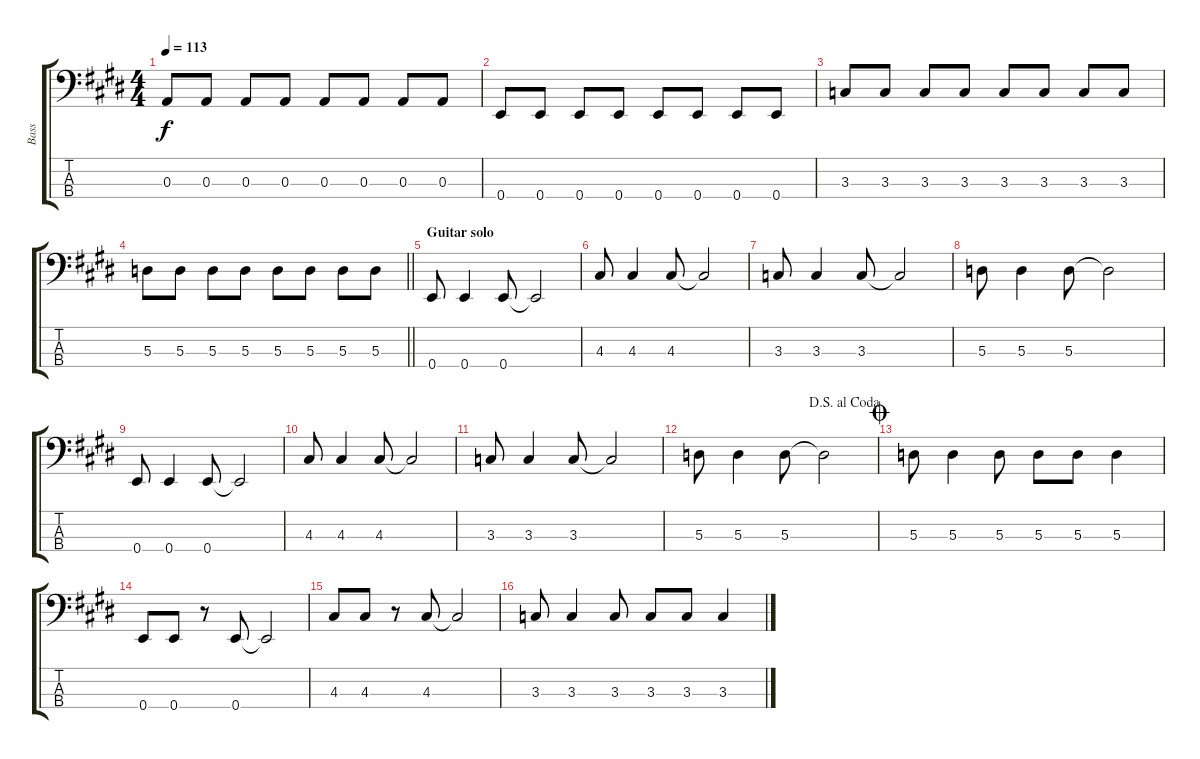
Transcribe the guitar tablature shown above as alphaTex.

\track ("Bass" "Bass") {instrument electricbasspick}
\staff {score tabs}
\tuning (G2 D2 A1 E1) {hide}
\ts (4 4)
\tempo 113
\clef f4
\ks e
0.3.8{dy f} 0.3.8 0.3.8 0.3.8 0.3.8 0.3.8 0.3.8 0.3.8 |
0.4.8 0.4.8 0.4.8 0.4.8 0.4.8 0.4.8 0.4.8 0.4.8 |
3.3.8 3.3.8 3.3.8 3.3.8 3.3.8 3.3.8 3.3.8 3.3.8 |
\barLineRight lightlight
5.3.8 5.3.8 5.3.8 5.3.8 5.3.8 5.3.8 5.3.8 5.3.8 |
\section ("" "Guitar solo")
0.4.8 0.4.4 0.4.8 0.4{t}.2 |
4.3.8 4.3.4 4.3.8 4.3{t}.2 |
3.3.8 3.3.4 3.3.8 3.3{t}.2 |
5.3.8 5.3.4 5.3.8 5.3{t}.2 |
0.4.8 0.4.4 0.4.8 0.4{t}.2 |
4.3.8 4.3.4 4.3.8 4.3{t}.2 |
3.3.8 3.3.4 3.3.8 3.3{t}.2 |
\jump dalsegnoalcoda
5.3.8 5.3.4 5.3.8 5.3{t}.2 |
\jump coda
5.3.8 5.3.4 5.3.8 5.3.8 5.3.8 5.3.4 |
0.4.8 0.4.8 r.8 0.4.8 0.4{t}.2 |
4.3.8 4.3.8 r.8 4.3.8 4.3{t}.2 |
3.3.8 3.3.4 3.3.8 3.3.8 3.3.8 3.3.4
